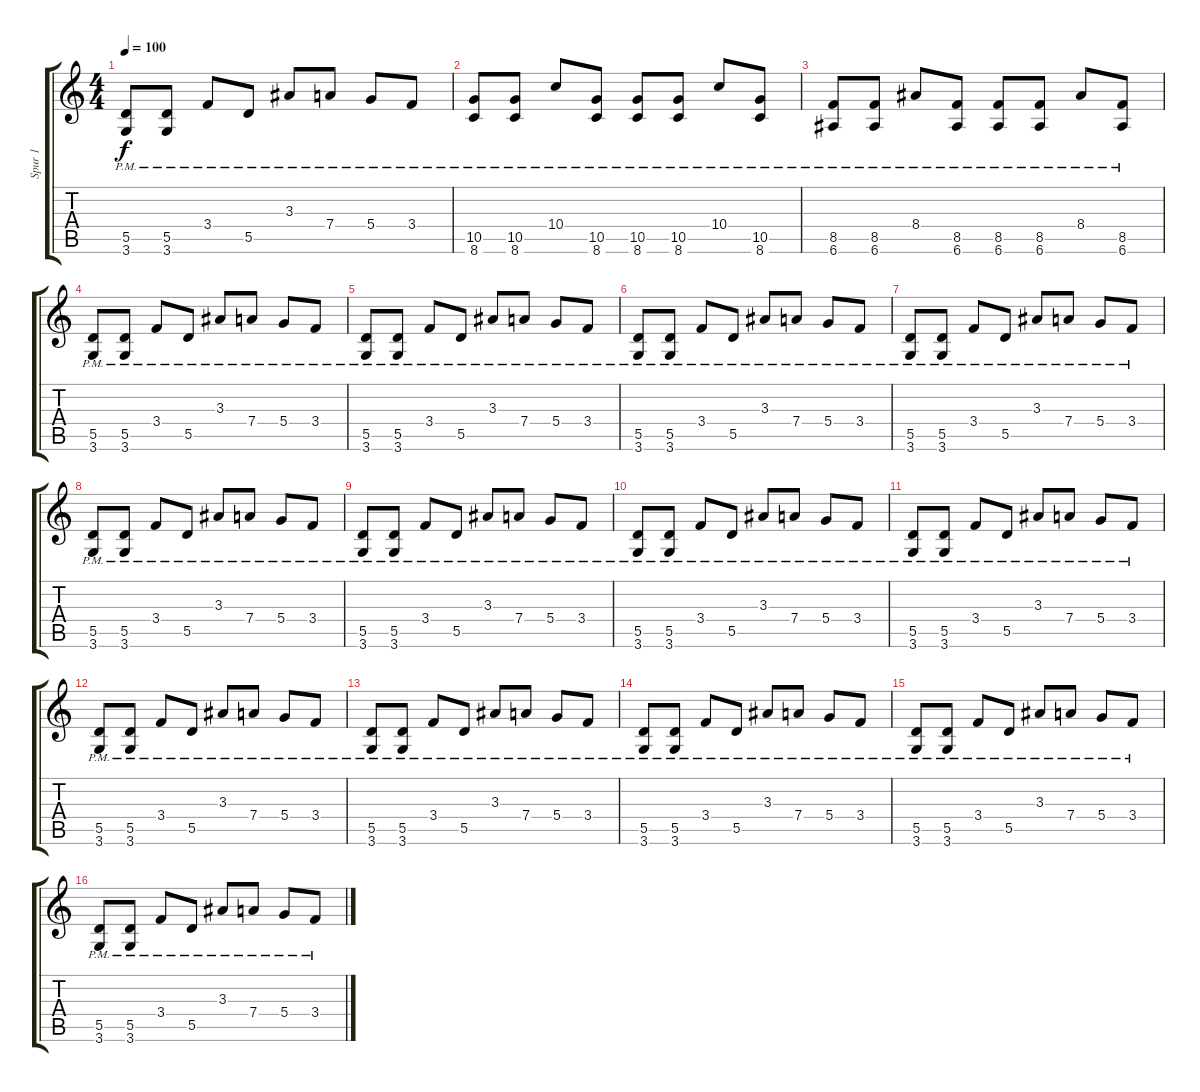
\track ("Spur 1" "Spur 1") {instrument electricguitarmuted}
\staff {score tabs}
\tuning (E4 B3 G3 D3 A2 E2) {hide}
\ts (4 4)
\tempo 100
\clef g2
\ks c
(5.5{pm} 3.6{pm}).8{dy f} (5.5{pm} 3.6{pm}).8 3.4{pm}.8 5.5{pm}.8 3.3{pm}.8 7.4{pm}.8 5.4{pm}.8 3.4{pm}.8 |
(10.5{pm} 8.6{pm}).8 (10.5{pm} 8.6{pm}).8 10.4{pm}.8 (10.5{pm} 8.6{pm}).8 (10.5{pm} 8.6{pm}).8 (10.5{pm} 8.6{pm}).8 10.4{pm}.8 (10.5{pm} 8.6{pm}).8 |
(8.5{pm} 6.6{pm}).8 (8.5{pm} 6.6{pm}).8 8.4{pm}.8 (8.5{pm} 6.6{pm}).8 (8.5{pm} 6.6{pm}).8 (8.5{pm} 6.6{pm}).8 8.4{pm}.8 (8.5{pm} 6.6{pm}).8 |
(5.5{pm} 3.6{pm}).8 (5.5{pm} 3.6{pm}).8 3.4{pm}.8 5.5{pm}.8 3.3{pm}.8 7.4{pm}.8 5.4{pm}.8 3.4{pm}.8 |
(5.5{pm} 3.6{pm}).8 (5.5{pm} 3.6{pm}).8 3.4{pm}.8 5.5{pm}.8 3.3{pm}.8 7.4{pm}.8 5.4{pm}.8 3.4{pm}.8 |
(5.5{pm} 3.6{pm}).8 (5.5{pm} 3.6{pm}).8 3.4{pm}.8 5.5{pm}.8 3.3{pm}.8 7.4{pm}.8 5.4{pm}.8 3.4{pm}.8 |
(5.5{pm} 3.6{pm}).8 (5.5{pm} 3.6{pm}).8 3.4{pm}.8 5.5{pm}.8 3.3{pm}.8 7.4{pm}.8 5.4{pm}.8 3.4{pm}.8 |
(5.5{pm} 3.6{pm}).8 (5.5{pm} 3.6{pm}).8 3.4{pm}.8 5.5{pm}.8 3.3{pm}.8 7.4{pm}.8 5.4{pm}.8 3.4{pm}.8 |
(5.5{pm} 3.6{pm}).8 (5.5{pm} 3.6{pm}).8 3.4{pm}.8 5.5{pm}.8 3.3{pm}.8 7.4{pm}.8 5.4{pm}.8 3.4{pm}.8 |
(5.5{pm} 3.6{pm}).8 (5.5{pm} 3.6{pm}).8 3.4{pm}.8 5.5{pm}.8 3.3{pm}.8 7.4{pm}.8 5.4{pm}.8 3.4{pm}.8 |
(5.5{pm} 3.6{pm}).8 (5.5{pm} 3.6{pm}).8 3.4{pm}.8 5.5{pm}.8 3.3{pm}.8 7.4{pm}.8 5.4{pm}.8 3.4{pm}.8 |
(5.5{pm} 3.6{pm}).8 (5.5{pm} 3.6{pm}).8 3.4{pm}.8 5.5{pm}.8 3.3{pm}.8 7.4{pm}.8 5.4{pm}.8 3.4{pm}.8 |
(5.5{pm} 3.6{pm}).8 (5.5{pm} 3.6{pm}).8 3.4{pm}.8 5.5{pm}.8 3.3{pm}.8 7.4{pm}.8 5.4{pm}.8 3.4{pm}.8 |
(5.5{pm} 3.6{pm}).8 (5.5{pm} 3.6{pm}).8 3.4{pm}.8 5.5{pm}.8 3.3{pm}.8 7.4{pm}.8 5.4{pm}.8 3.4{pm}.8 |
(5.5{pm} 3.6{pm}).8 (5.5{pm} 3.6{pm}).8 3.4{pm}.8 5.5{pm}.8 3.3{pm}.8 7.4{pm}.8 5.4{pm}.8 3.4{pm}.8 |
(5.5{pm} 3.6{pm}).8 (5.5{pm} 3.6{pm}).8 3.4{pm}.8 5.5{pm}.8 3.3{pm}.8 7.4{pm}.8 5.4{pm}.8 3.4{pm}.8
